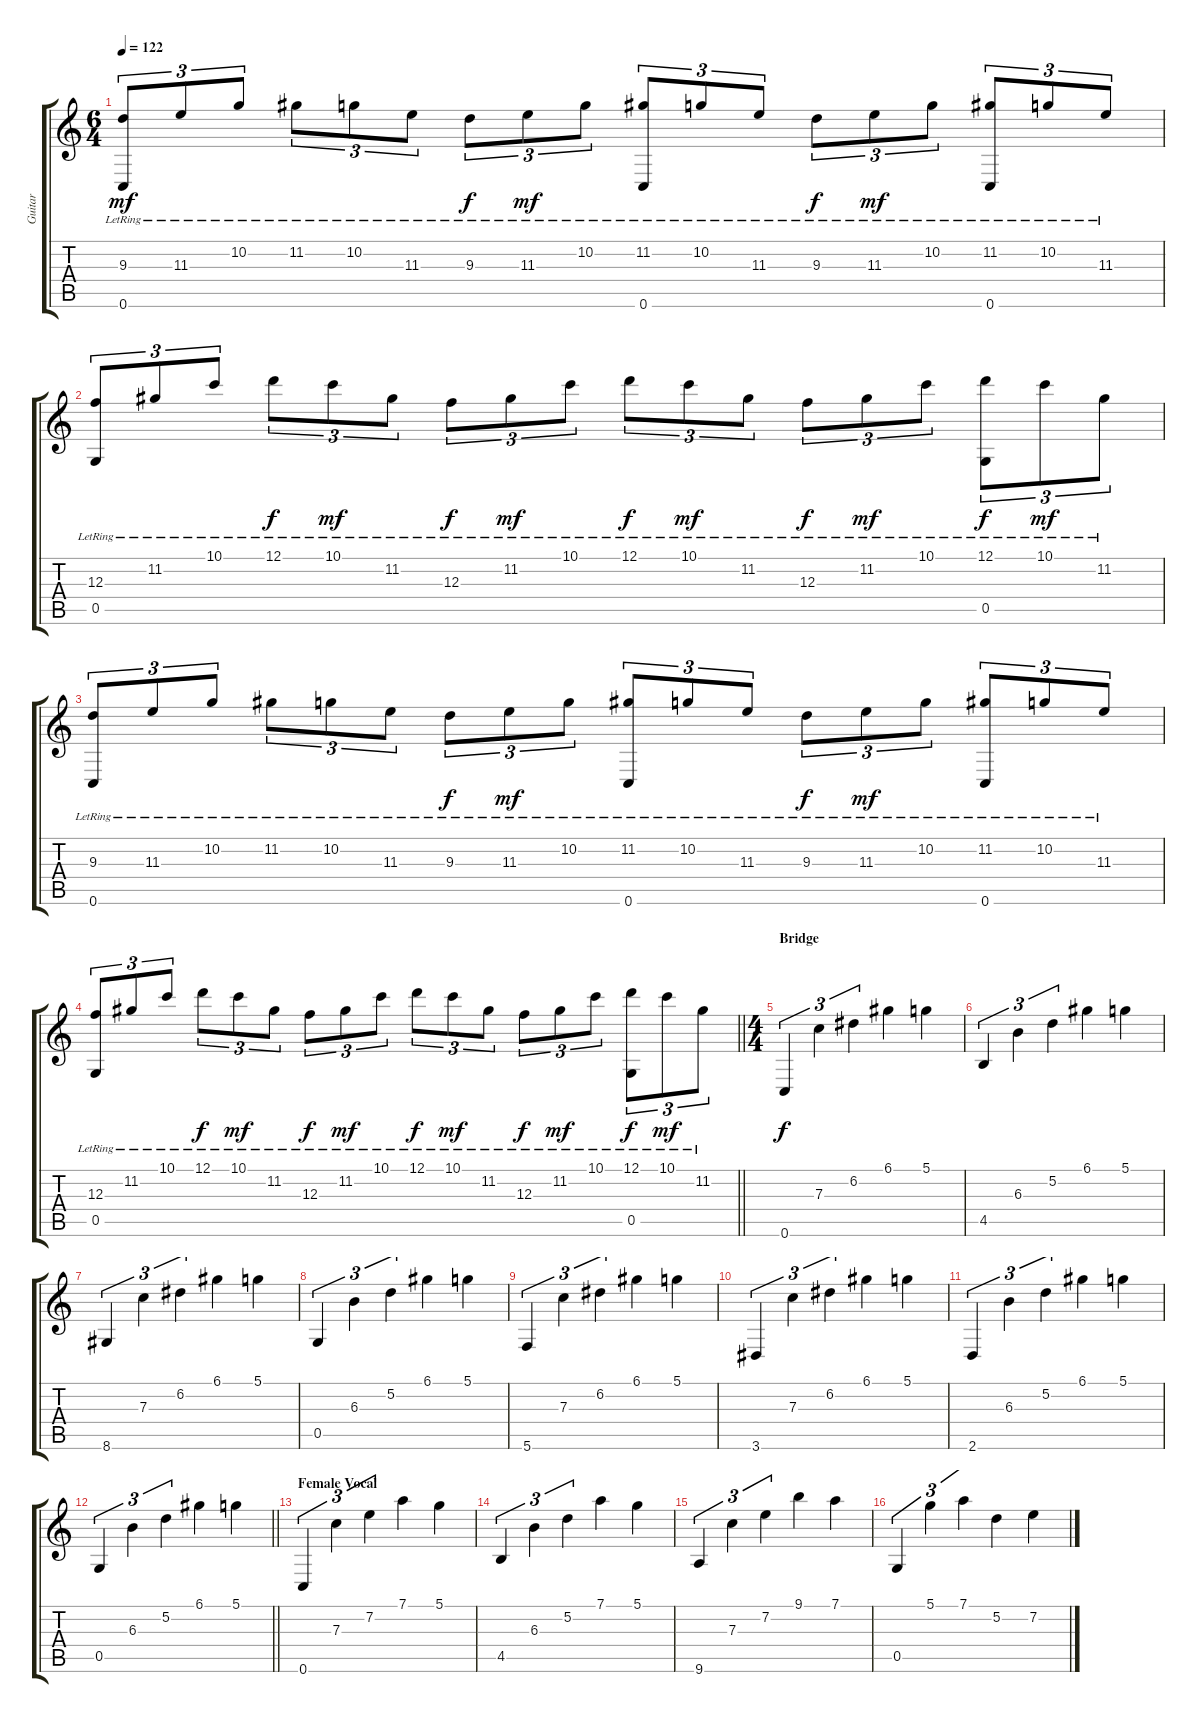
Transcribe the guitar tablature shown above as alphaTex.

\track ("Guitar" "Guitar") {instrument acousticguitarsteel}
\staff {score tabs}
\tuning (D4 A3 F3 C3 G2 C2) {hide}
\ts (6 4)
\tempo 122
\clef g2
\ks c
(9.3{lr} 0.6{lr}).8{tu (3 2) dy mf} 11.3{lr}.8{tu (3 2)} 10.2{lr}.8{tu (3 2)} 11.2{lr}.8{tu (3 2)} 10.2{lr}.8{tu (3 2)} 11.3{lr}.8{tu (3 2)} 9.3{lr}.8{tu (3 2) dy f} 11.3{lr}.8{tu (3 2) dy mf} 10.2{lr}.8{tu (3 2)} (11.2{lr} 0.6{lr}).8{tu (3 2)} 10.2{lr}.8{tu (3 2)} 11.3{lr}.8{tu (3 2)} 9.3{lr}.8{tu (3 2) dy f} 11.3{lr}.8{tu (3 2) dy mf} 10.2{lr}.8{tu (3 2)} (11.2{lr} 0.6{lr}).8{tu (3 2)} 10.2{lr}.8{tu (3 2)} 11.3{lr}.8{tu (3 2)} |
(12.3{lr} 0.5{lr}).8{tu (3 2)} 11.2{lr}.8{tu (3 2)} 10.1{lr}.8{tu (3 2)} 12.1{lr}.8{tu (3 2) dy f} 10.1{lr}.8{tu (3 2) dy mf} 11.2{lr}.8{tu (3 2)} 12.3{lr}.8{tu (3 2) dy f} 11.2{lr}.8{tu (3 2) dy mf} 10.1{lr}.8{tu (3 2)} 12.1{lr}.8{tu (3 2) dy f} 10.1{lr}.8{tu (3 2) dy mf} 11.2{lr}.8{tu (3 2)} 12.3{lr}.8{tu (3 2) dy f} 11.2{lr}.8{tu (3 2) dy mf} 10.1{lr}.8{tu (3 2)} (12.1{lr} 0.5{lr}).8{tu (3 2) dy f} 10.1{lr}.8{tu (3 2) dy mf} 11.2{lr}.8{tu (3 2)} |
(9.3{lr} 0.6{lr}).8{tu (3 2)} 11.3{lr}.8{tu (3 2)} 10.2{lr}.8{tu (3 2)} 11.2{lr}.8{tu (3 2)} 10.2{lr}.8{tu (3 2)} 11.3{lr}.8{tu (3 2)} 9.3{lr}.8{tu (3 2) dy f} 11.3{lr}.8{tu (3 2) dy mf} 10.2{lr}.8{tu (3 2)} (11.2{lr} 0.6{lr}).8{tu (3 2)} 10.2{lr}.8{tu (3 2)} 11.3{lr}.8{tu (3 2)} 9.3{lr}.8{tu (3 2) dy f} 11.3{lr}.8{tu (3 2) dy mf} 10.2{lr}.8{tu (3 2)} (11.2{lr} 0.6{lr}).8{tu (3 2)} 10.2{lr}.8{tu (3 2)} 11.3{lr}.8{tu (3 2)} |
\barLineRight lightlight
(12.3{lr} 0.5{lr}).8{tu (3 2)} 11.2{lr}.8{tu (3 2)} 10.1{lr}.8{tu (3 2)} 12.1{lr}.8{tu (3 2) dy f} 10.1{lr}.8{tu (3 2) dy mf} 11.2{lr}.8{tu (3 2)} 12.3{lr}.8{tu (3 2) dy f} 11.2{lr}.8{tu (3 2) dy mf} 10.1{lr}.8{tu (3 2)} 12.1{lr}.8{tu (3 2) dy f} 10.1{lr}.8{tu (3 2) dy mf} 11.2{lr}.8{tu (3 2)} 12.3{lr}.8{tu (3 2) dy f} 11.2{lr}.8{tu (3 2) dy mf} 10.1{lr}.8{tu (3 2)} (12.1{lr} 0.5{lr}).8{tu (3 2) dy f} 10.1{lr}.8{tu (3 2) dy mf} 11.2{lr}.8{tu (3 2)} |
\ts (4 4)
\section ("" "Bridge")
0.6.4{tu (3 2) dy f} 7.3.4{tu (3 2)} 6.2.4{tu (3 2)} 6.1.4 5.1.4 |
4.5.4{tu (3 2)} 6.3.4{tu (3 2)} 5.2.4{tu (3 2)} 6.1.4 5.1.4 |
8.6.4{tu (3 2)} 7.3.4{tu (3 2)} 6.2.4{tu (3 2)} 6.1.4 5.1.4 |
0.5.4{tu (3 2)} 6.3.4{tu (3 2)} 5.2.4{tu (3 2)} 6.1.4 5.1.4 |
5.6.4{tu (3 2)} 7.3.4{tu (3 2)} 6.2.4{tu (3 2)} 6.1.4 5.1.4 |
3.6.4{tu (3 2)} 7.3.4{tu (3 2)} 6.2.4{tu (3 2)} 6.1.4 5.1.4 |
2.6.4{tu (3 2)} 6.3.4{tu (3 2)} 5.2.4{tu (3 2)} 6.1.4 5.1.4 |
\barLineRight lightlight
0.5.4{tu (3 2)} 6.3.4{tu (3 2)} 5.2.4{tu (3 2)} 6.1.4 5.1.4 |
\section ("" "Female Vocal")
0.6.4{tu (3 2)} 7.3.4{tu (3 2)} 7.2.4{tu (3 2)} 7.1.4 5.1.4 |
4.5.4{tu (3 2)} 6.3.4{tu (3 2)} 5.2.4{tu (3 2)} 7.1.4 5.1.4 |
9.6.4{tu (3 2)} 7.3.4{tu (3 2)} 7.2.4{tu (3 2)} 9.1.4 7.1.4 |
0.5.4{tu (3 2)} 5.1.4{tu (3 2)} 7.1.4{tu (3 2)} 5.2.4 7.2.4
